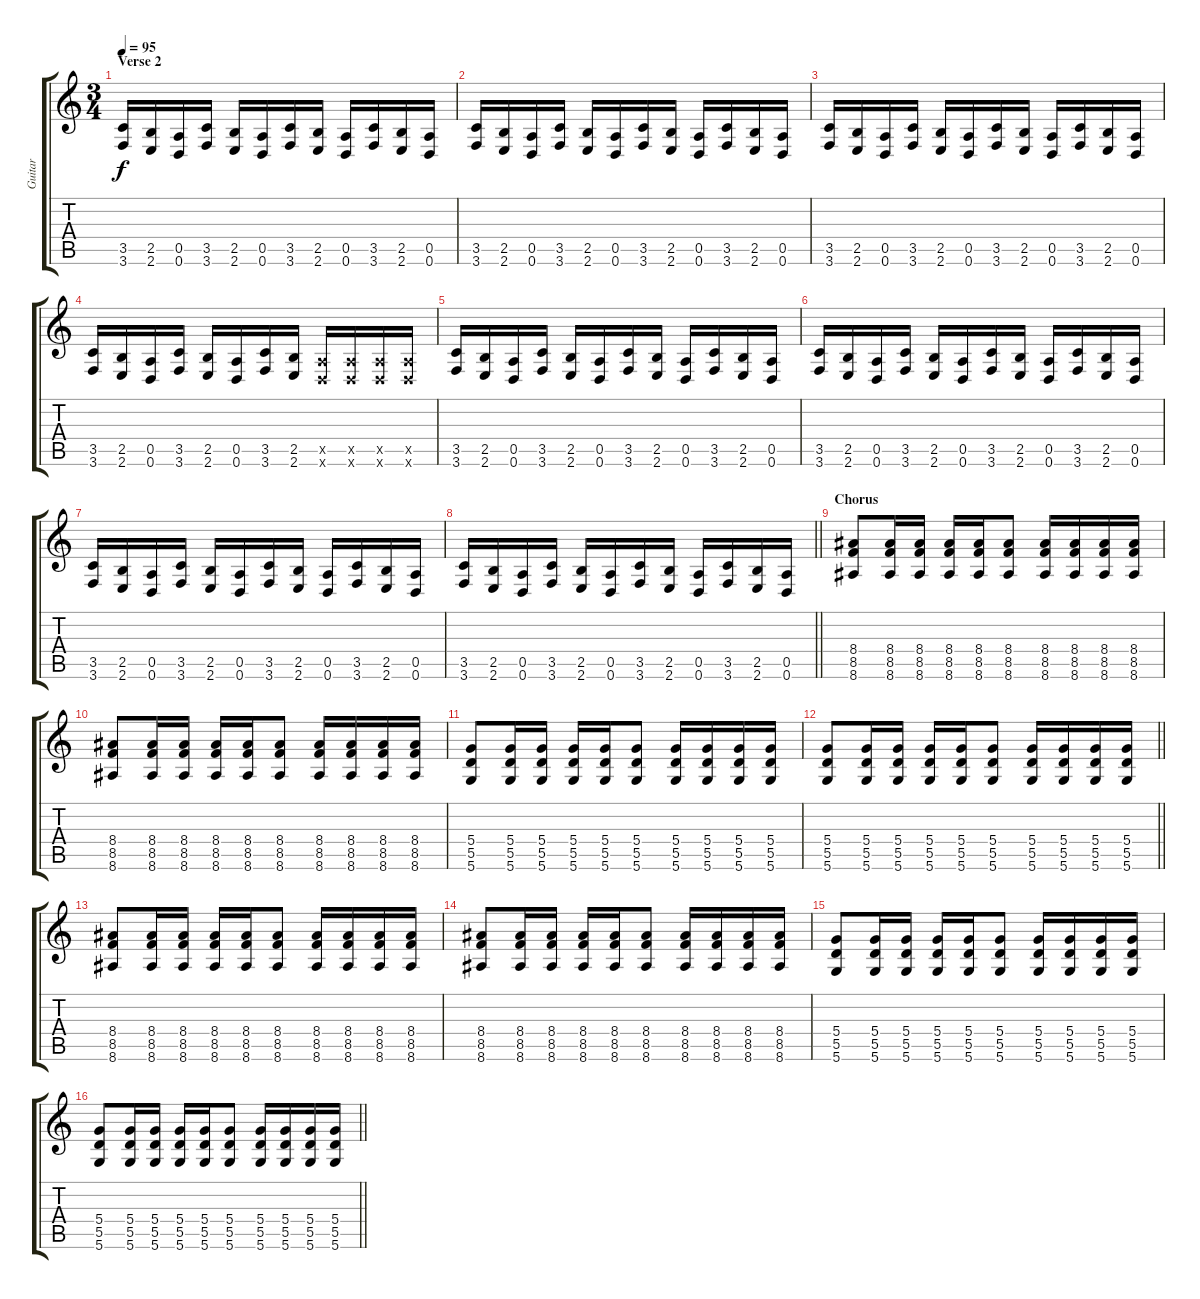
\track ("Guitar" "Guitar") {instrument distortionguitar}
\staff {score tabs}
\tuning (E4 B3 G3 D3 A2 D2) {hide}
\ts (3 4)
\section ("" "Verse 2")
\tempo 95
\clef g2
\ks c
(3.5 3.6).16{dy f} (2.5 2.6).16 (0.5 0.6).16 (3.5 3.6).16 (2.5 2.6).16 (0.5 0.6).16 (3.5 3.6).16 (2.5 2.6).16 (0.5 0.6).16 (3.5 3.6).16 (2.5 2.6).16 (0.5 0.6).16 |
(3.5 3.6).16 (2.5 2.6).16 (0.5 0.6).16 (3.5 3.6).16 (2.5 2.6).16 (0.5 0.6).16 (3.5 3.6).16 (2.5 2.6).16 (0.5 0.6).16 (3.5 3.6).16 (2.5 2.6).16 (0.5 0.6).16 |
(3.5 3.6).16 (2.5 2.6).16 (0.5 0.6).16 (3.5 3.6).16 (2.5 2.6).16 (0.5 0.6).16 (3.5 3.6).16 (2.5 2.6).16 (0.5 0.6).16 (3.5 3.6).16 (2.5 2.6).16 (0.5 0.6).16 |
(3.5 3.6).16 (2.5 2.6).16 (0.5 0.6).16 (3.5 3.6).16 (2.5 2.6).16 (0.5 0.6).16 (3.5 3.6).16 (2.5 2.6).16 (0.5{x} 0.6{x}).16 (0.5{x} 0.6{x}).16 (0.5{x} 0.6{x}).16 (0.5{x} 0.6{x}).16 |
(3.5 3.6).16 (2.5 2.6).16 (0.5 0.6).16 (3.5 3.6).16 (2.5 2.6).16 (0.5 0.6).16 (3.5 3.6).16 (2.5 2.6).16 (0.5 0.6).16 (3.5 3.6).16 (2.5 2.6).16 (0.5 0.6).16 |
(3.5 3.6).16 (2.5 2.6).16 (0.5 0.6).16 (3.5 3.6).16 (2.5 2.6).16 (0.5 0.6).16 (3.5 3.6).16 (2.5 2.6).16 (0.5 0.6).16 (3.5 3.6).16 (2.5 2.6).16 (0.5 0.6).16 |
(3.5 3.6).16 (2.5 2.6).16 (0.5 0.6).16 (3.5 3.6).16 (2.5 2.6).16 (0.5 0.6).16 (3.5 3.6).16 (2.5 2.6).16 (0.5 0.6).16 (3.5 3.6).16 (2.5 2.6).16 (0.5 0.6).16 |
\barLineRight lightlight
(3.5 3.6).16 (2.5 2.6).16 (0.5 0.6).16 (3.5 3.6).16 (2.5 2.6).16 (0.5 0.6).16 (3.5 3.6).16 (2.5 2.6).16 (0.5 0.6).16 (3.5 3.6).16 (2.5 2.6).16 (0.5 0.6).16 |
\section ("" "Chorus")
(8.4 8.5 8.6).8{instrument electricguitarclean} (8.4 8.5 8.6).16 (8.4 8.5 8.6).16 (8.4 8.5 8.6).16 (8.4 8.5 8.6).16 (8.4 8.5 8.6).8 (8.4 8.5 8.6).16 (8.4 8.5 8.6).16 (8.4 8.5 8.6).16 (8.4 8.5 8.6).16 |
(8.4 8.5 8.6).8 (8.4 8.5 8.6).16 (8.4 8.5 8.6).16 (8.4 8.5 8.6).16 (8.4 8.5 8.6).16 (8.4 8.5 8.6).8 (8.4 8.5 8.6).16 (8.4 8.5 8.6).16 (8.4 8.5 8.6).16 (8.4 8.5 8.6).16 |
(5.4 5.5 5.6).8 (5.4 5.5 5.6).16 (5.4 5.5 5.6).16 (5.4 5.5 5.6).16 (5.4 5.5 5.6).16 (5.4 5.5 5.6).8 (5.4 5.5 5.6).16 (5.4 5.5 5.6).16 (5.4 5.5 5.6).16 (5.4 5.5 5.6).16 |
\barLineRight lightlight
(5.4 5.5 5.6).8 (5.4 5.5 5.6).16 (5.4 5.5 5.6).16 (5.4 5.5 5.6).16 (5.4 5.5 5.6).16 (5.4 5.5 5.6).8 (5.4 5.5 5.6).16 (5.4 5.5 5.6).16 (5.4 5.5 5.6).16 (5.4 5.5 5.6).16 |
(8.4 8.5 8.6).8 (8.4 8.5 8.6).16 (8.4 8.5 8.6).16 (8.4 8.5 8.6).16 (8.4 8.5 8.6).16 (8.4 8.5 8.6).8 (8.4 8.5 8.6).16 (8.4 8.5 8.6).16 (8.4 8.5 8.6).16 (8.4 8.5 8.6).16 |
(8.4 8.5 8.6).8 (8.4 8.5 8.6).16 (8.4 8.5 8.6).16 (8.4 8.5 8.6).16 (8.4 8.5 8.6).16 (8.4 8.5 8.6).8 (8.4 8.5 8.6).16 (8.4 8.5 8.6).16 (8.4 8.5 8.6).16 (8.4 8.5 8.6).16 |
(5.4 5.5 5.6).8 (5.4 5.5 5.6).16 (5.4 5.5 5.6).16 (5.4 5.5 5.6).16 (5.4 5.5 5.6).16 (5.4 5.5 5.6).8 (5.4 5.5 5.6).16 (5.4 5.5 5.6).16 (5.4 5.5 5.6).16 (5.4 5.5 5.6).16 |
\barLineRight lightlight
(5.4 5.5 5.6).8 (5.4 5.5 5.6).16 (5.4 5.5 5.6).16 (5.4 5.5 5.6).16 (5.4 5.5 5.6).16 (5.4 5.5 5.6).8 (5.4 5.5 5.6).16 (5.4 5.5 5.6).16 (5.4 5.5 5.6).16 (5.4 5.5 5.6).16
